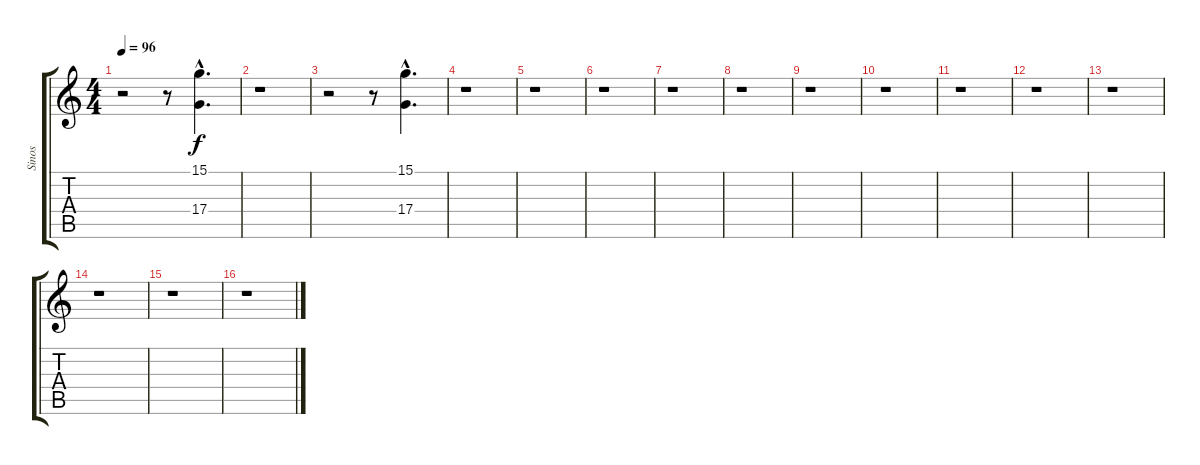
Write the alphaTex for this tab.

\track ("Sinos" "Sinos") {instrument tubularbells}
\staff {score tabs}
\tuning (E4 B3 G3 D3 A2 E2) {hide}
\ts (4 4)
\tempo 96
\clef g2
\ks c
r.2{dy f} r.8 (15.1{hac} 17.4{hac}).4{d} |
r.1 |
r.2 r.8 (15.1{hac} 17.4{hac}).4{d} |
r.1 |
r.1 |
r.1 |
r.1 |
r.1 |
r.1 |
r.1 |
r.1 |
r.1 |
r.1 |
r.1 |
r.1 |
r.1
